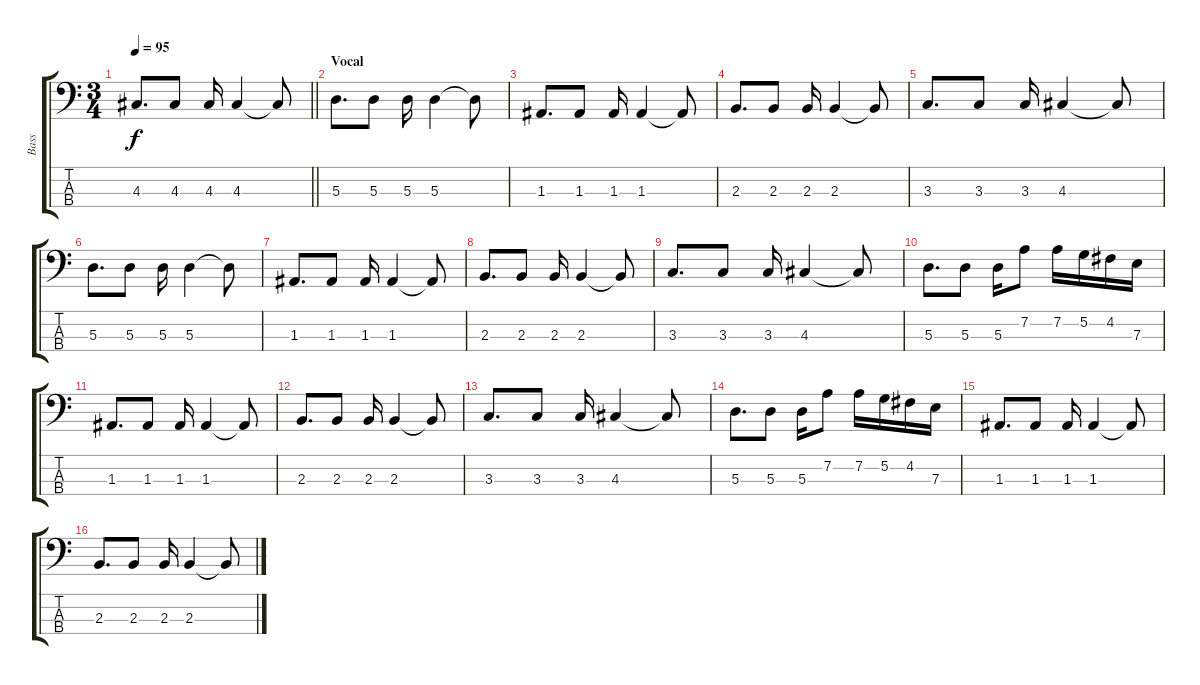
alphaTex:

\track ("Bass" "Bass") {instrument electricbasspick}
\staff {score tabs}
\tuning (G2 D2 A1 D1) {hide}
\ts (3 4)
\tempo 95
\clef f4
\barLineRight lightlight
\ks c
4.3.8{d dy f} 4.3.8 4.3.16 4.3.4 4.3{t}.8 |
\section ("" "Vocal")
5.3.8{d} 5.3.8 5.3.16 5.3.4 5.3{t}.8 |
1.3.8{d} 1.3.8 1.3.16 1.3.4 1.3{t}.8 |
2.3.8{d} 2.3.8 2.3.16 2.3.4 2.3{t}.8 |
3.3.8{d} 3.3.8 3.3.16 4.3.4 4.3{t}.8 |
5.3.8{d} 5.3.8 5.3.16 5.3.4 5.3{t}.8 |
1.3.8{d} 1.3.8 1.3.16 1.3.4 1.3{t}.8 |
2.3.8{d} 2.3.8 2.3.16 2.3.4 2.3{t}.8 |
3.3.8{d} 3.3.8 3.3.16 4.3.4 4.3{t}.8 |
5.3.8{d} 5.3.8 5.3.16 7.2.8 7.2.16 5.2.16 4.2.16 7.3.16 |
1.3.8{d} 1.3.8 1.3.16 1.3.4 1.3{t}.8 |
2.3.8{d} 2.3.8 2.3.16 2.3.4 2.3{t}.8 |
3.3.8{d} 3.3.8 3.3.16 4.3.4 4.3{t}.8 |
5.3.8{d} 5.3.8 5.3.16 7.2.8 7.2.16 5.2.16 4.2.16 7.3.16 |
1.3.8{d} 1.3.8 1.3.16 1.3.4 1.3{t}.8 |
2.3.8{d} 2.3.8 2.3.16 2.3.4 2.3{t}.8
